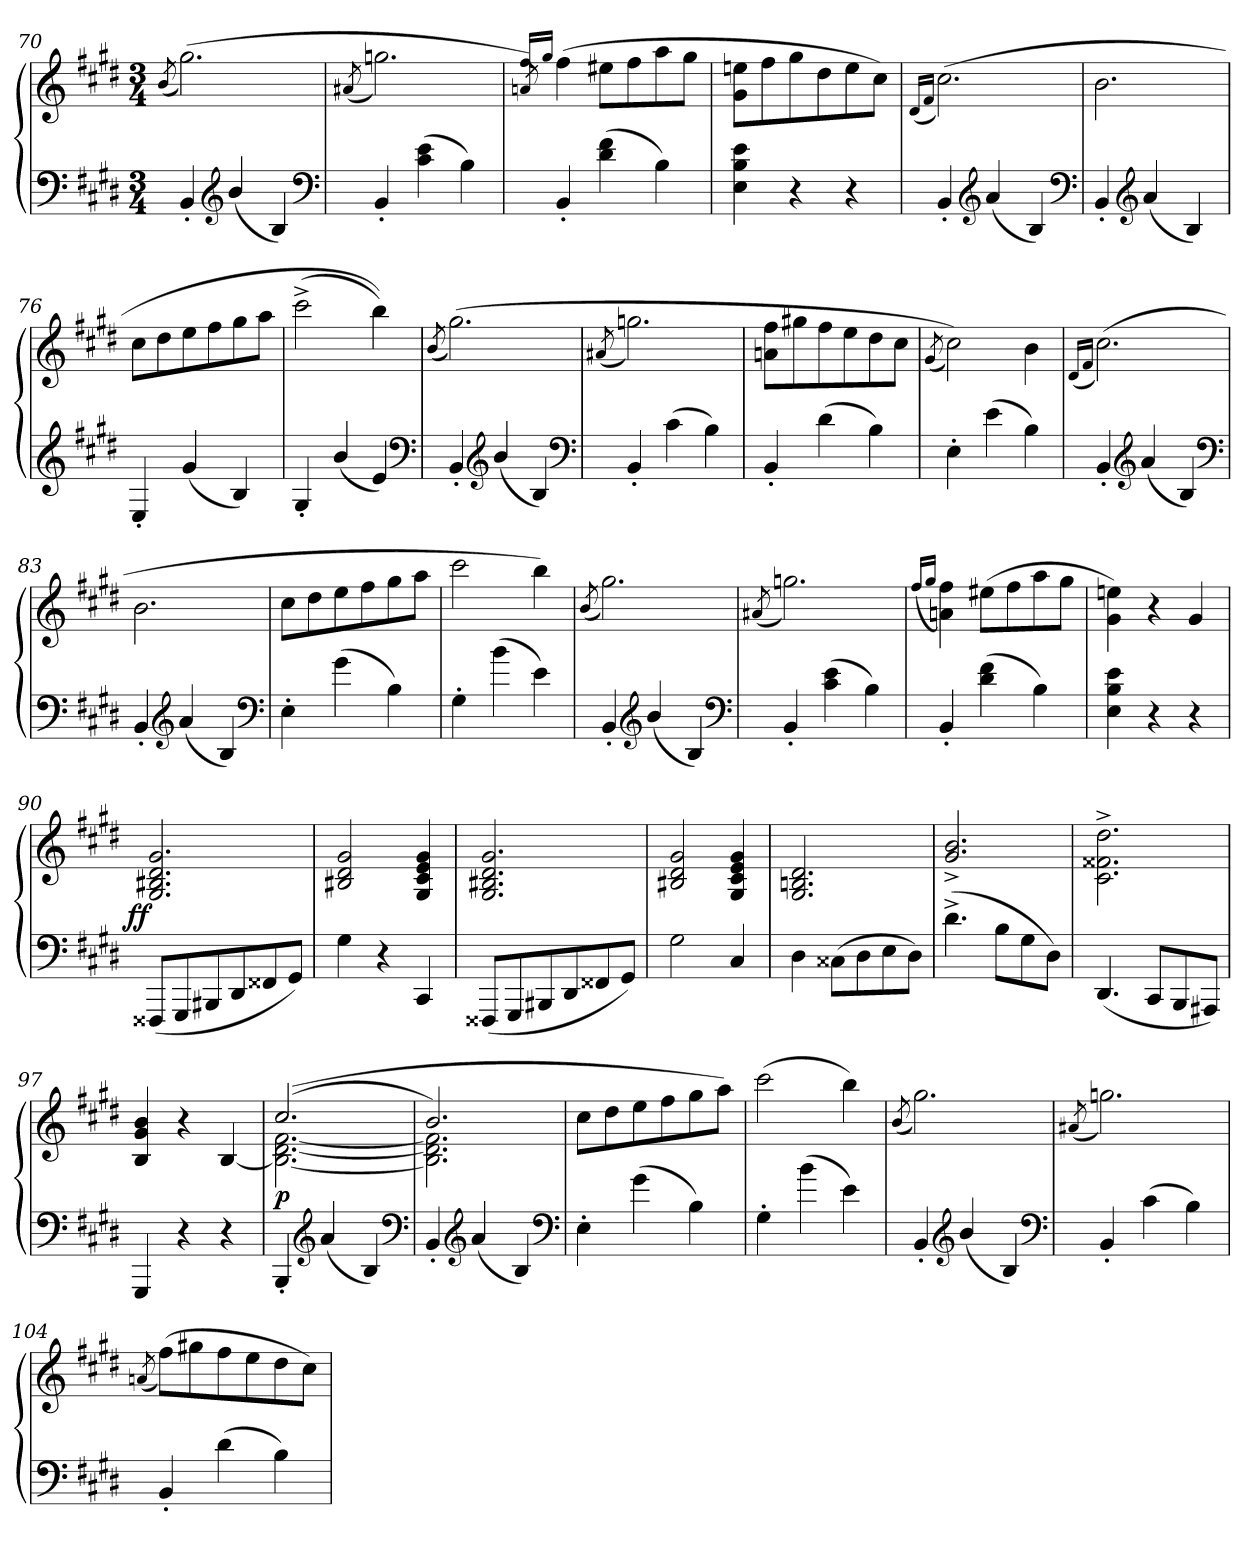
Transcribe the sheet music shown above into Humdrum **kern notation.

**kern	**kern	**dynam
*part1	*part1	*part1
*staff2	*staff1	*staff1/2
*clefF4	*clefG2	*
*k[f#c#g#d#]	*k[f#c#g#d#]	*
*M3/4	*M3/4	*
=70	=70	=70
.	(<8qb/	.
4BB'<	(>2.gg#)	.
*clefG2	*	*
(<4b/	.	.
4B)	.	.
*clefF4	*	*
=71	=71	=71
.	(<8qa#X/	.
4BB'<	2.ggn)	.
(>4e 4c#	.	.
4B)	.	.
=72	=72	=72
.	16qqff#/LL	.
*	*^	*
.	16qqgg#/JJ	8qan/)	.
4BB'<	(4ff#	2.ryy	.
(>4f# 4d#	8ee#XL	.	.
.	8ff#	.	.
4B)	8aa	.	.
.	8gg#J	.	.
*	*v	*v	*
=73	=73	=73
4e 4B 4E	8een 8g#L	.
.	8ff#	.
4r	8gg#	.
.	8dd#	.
4r	8ee	.
.	8cc#J)	.
=74	=74	=74
.	(<16qqd#/LL	.
.	16qqf#/JJ	.
4BB'<	(>2.cc#)	.
*clefG2	*	*
(<4a	.	.
4B)	.	.
*clefF4	*	*
=75	=75	=75
4BB'<	2.b	.
*clefG2	*	*
(<4a	.	.
4B)	.	.
=76	=76	=76
4E'<	8cc#L	.
.	8dd#	.
(<4g#	8ee	.
.	8ff#	.
4B)	8gg#	.
.	8aaJ	.
=77	=77	=77
4G#'<	(>2ccc#^>	.
(<4b/	.	.
4e)	4bb))	.
*clefF4	*	*
=78	=78	=78
.	(<8qb/	.
4BB'<	(>2.gg#)	.
*clefG2	*	*
(<4b/	.	.
4B)	.	.
*clefF4	*	*
=79	=79	=79
.	(<8qa#X/	.
4BB'<	2.ggn)	.
(>4c#	.	.
4B)	.	.
=80	=80	=80
4BB'<	8ff# 8anL	.
.	8gg#X	.
(>4d#	8ff#	.
.	8ee	.
4B)	8dd#	.
.	8cc#J	.
=81	=81	=81
.	(<8qg#/	.
4E'>	2cc#\))	.
(>4e	.	.
4B)	4b	.
=82	=82	=82
.	(<16qqd#/LL	.
.	16qqf#/JJ	.
4BB'<	(>2.cc#)	.
*clefG2	*	*
(<4a	.	.
4B)	.	.
*clefF4	*	*
=83	=83	=83
4BB'<	2.b	.
*clefG2	*	*
(<4a	.	.
4B)	.	.
*clefF4	*	*
=84	=84	=84
4E'>	8cc#L	.
.	8dd#	.
(>4g#	8ee	.
.	8ff#	.
4B)	8gg#	.
.	8aaJ	.
=85	=85	=85
4G#'>	2ccc#	.
(>4b	.	.
4e)	4bb)	.
=86	=86	=86
.	(<8qb/	.
4BB'<	2.gg#)	.
*clefG2	*	*
(<4b/	.	.
4B)	.	.
*clefF4	*	*
=87	=87	=87
.	(<8qa#X/	.
4BB'<	2.ggn)	.
(>4e 4c#	.	.
4B)	.	.
=88	=88	=88
.	(<16qqff#/LL	.
.	16qqgg#/JJ	.
4BB'<	4ff# 4an)	.
(>4f# 4d#	(>8ee#XL	.
.	8ff#	.
4B)	8aa	.
.	8gg#J	.
=89	=89	=89
4e 4B 4E	4eenj 4g#)	.
4r	4r	.
4r	4g#/	.
=90	=90	=90
!	!	!LO:DY:rj
(<8FFF##XL	2.g# 2.d# 2.B#X 2.G#	ff
8GGG#	.	.
8BBB#X	.	.
8DD#	.	.
8FF##X	.	.
8GG#J)	.	.
=91	=91	=91
4G#	2g# 2d# 2B#X	.
4r	.	.
4CC#	4g# 4e 4c# 4G#	.
=92	=92	=92
(<8FFF##XL	2.g# 2.d# 2.B#X 2.G#	.
8GGG#	.	.
8BBB#X	.	.
8DD#	.	.
8FF##X	.	.
8GG#J)	.	.
=93	=93	=93
2G#	2g# 2d# 2B#X	.
4C#	4g# 4e 4c# 4G#	.
=94	=94	=94
4D#\	2.d#/ 2.Bnj/ 2.G#/	.
(>8C##X\L	.	.
8D#\	.	.
8E\	.	.
8D#\J)	.	.
=95	=95	=95
(>4.d#^>	2.b^>/ 2.g#^>/	.
8BL	.	.
8G#	.	.
8D#J)	.	.
=96	=96	=96
(<4.DD#	2.dd#^>\ 2.f##X^>\ 2.c#^>\	.
8CC#L	.	.
8BBB	.	.
8AAA#XJ)	.	.
=97	=97	=97
4GGG#	4b 4g# 4B	.
4r	4r	.
4r	[4B	.
=98	=98	=98
*	*^	*
4BBB'<	(>(>2.cc#	[2.f# [2.d# 2.B_	p
*clefG2	*	*	*
(<4a	.	.	.
4B)	.	.	.
*clefF4	*	*	*
=99	=99	=99	=99
4BB'</	2.b)	2.f#] 2.d#] 2.B]	.
*clefG2	*	*	*
(<4a	.	.	.
4B)	.	.	.
*	*v	*v	*
*clefF4	*	*
=100	=100	=100
4E'>	8cc#L	.
.	8dd#	.
(>4g#	8ee	.
.	8ff#	.
4B)	8gg#	.
.	8aaJ)	.
=101	=101	=101
4G#'>	(>2ccc#	.
(>4b	.	.
4e)	4bb)	.
=102	=102	=102
.	(<8qb/	.
4BB'<	2.gg#)	.
*clefG2	*	*
(<4b/	.	.
4B)	.	.
*clefF4	*	*
=103	=103	=103
.	(<8qa#X/	.
4BB'<	2.ggn)	.
(>4c#	.	.
4B)	.	.
=104	=104	=104
.	(<8qan/	.
4BB'<	(>8ff#L)	.
.	8gg#X	.
(>4d#	8ff#	.
.	8ee	.
4B)	8dd#	.
.	8cc#J)	.
=	=	=
*-	*-	*-
